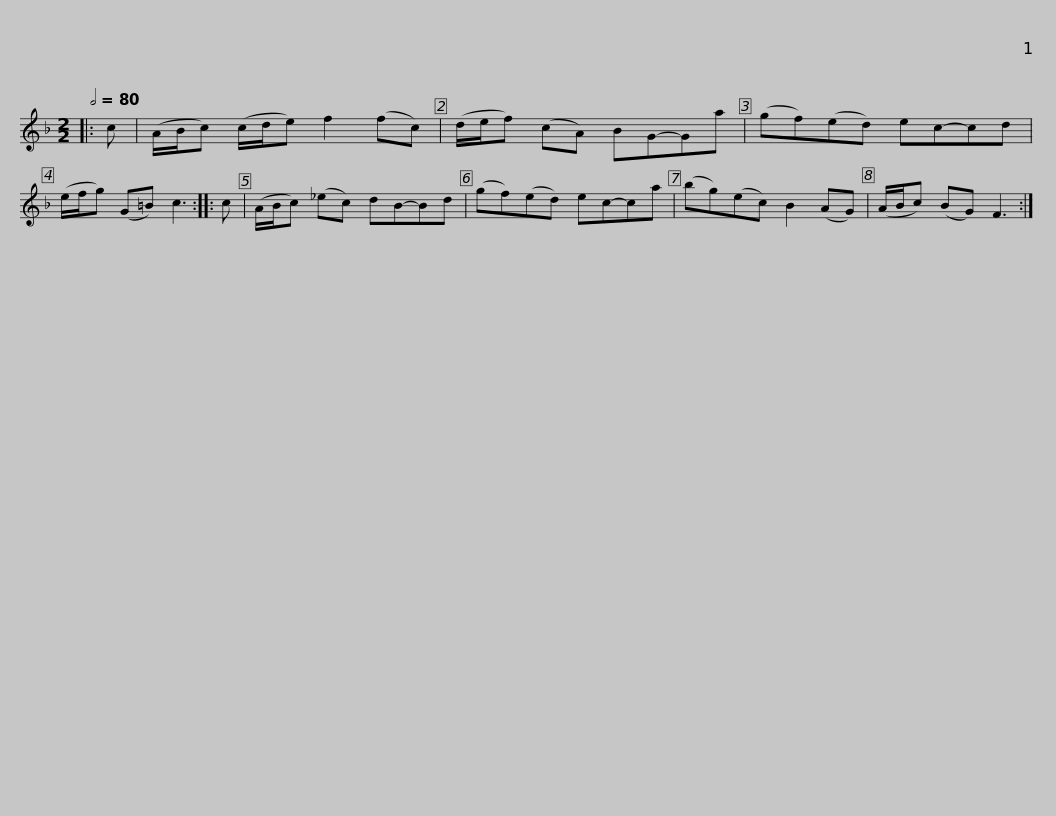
X:1
L:1/8
Q:1/2=80
M:2/2
I:linebreak $
K:F
V:1 treble
V:1
|: c | (A/B/c) (c/d/e) f2 (fc) | (d/e/f) (cA) BG-Ga | (gf)(ed) ec-cd | (e/f/g) (G=B) c3 :: %5
 c |$ (A/B/c) (_ec) dB-Bd | (gf)(ed) ec-ca | (bg)(ec) B2 (AG) | (A/B/c) (BG) F3 :| %10
